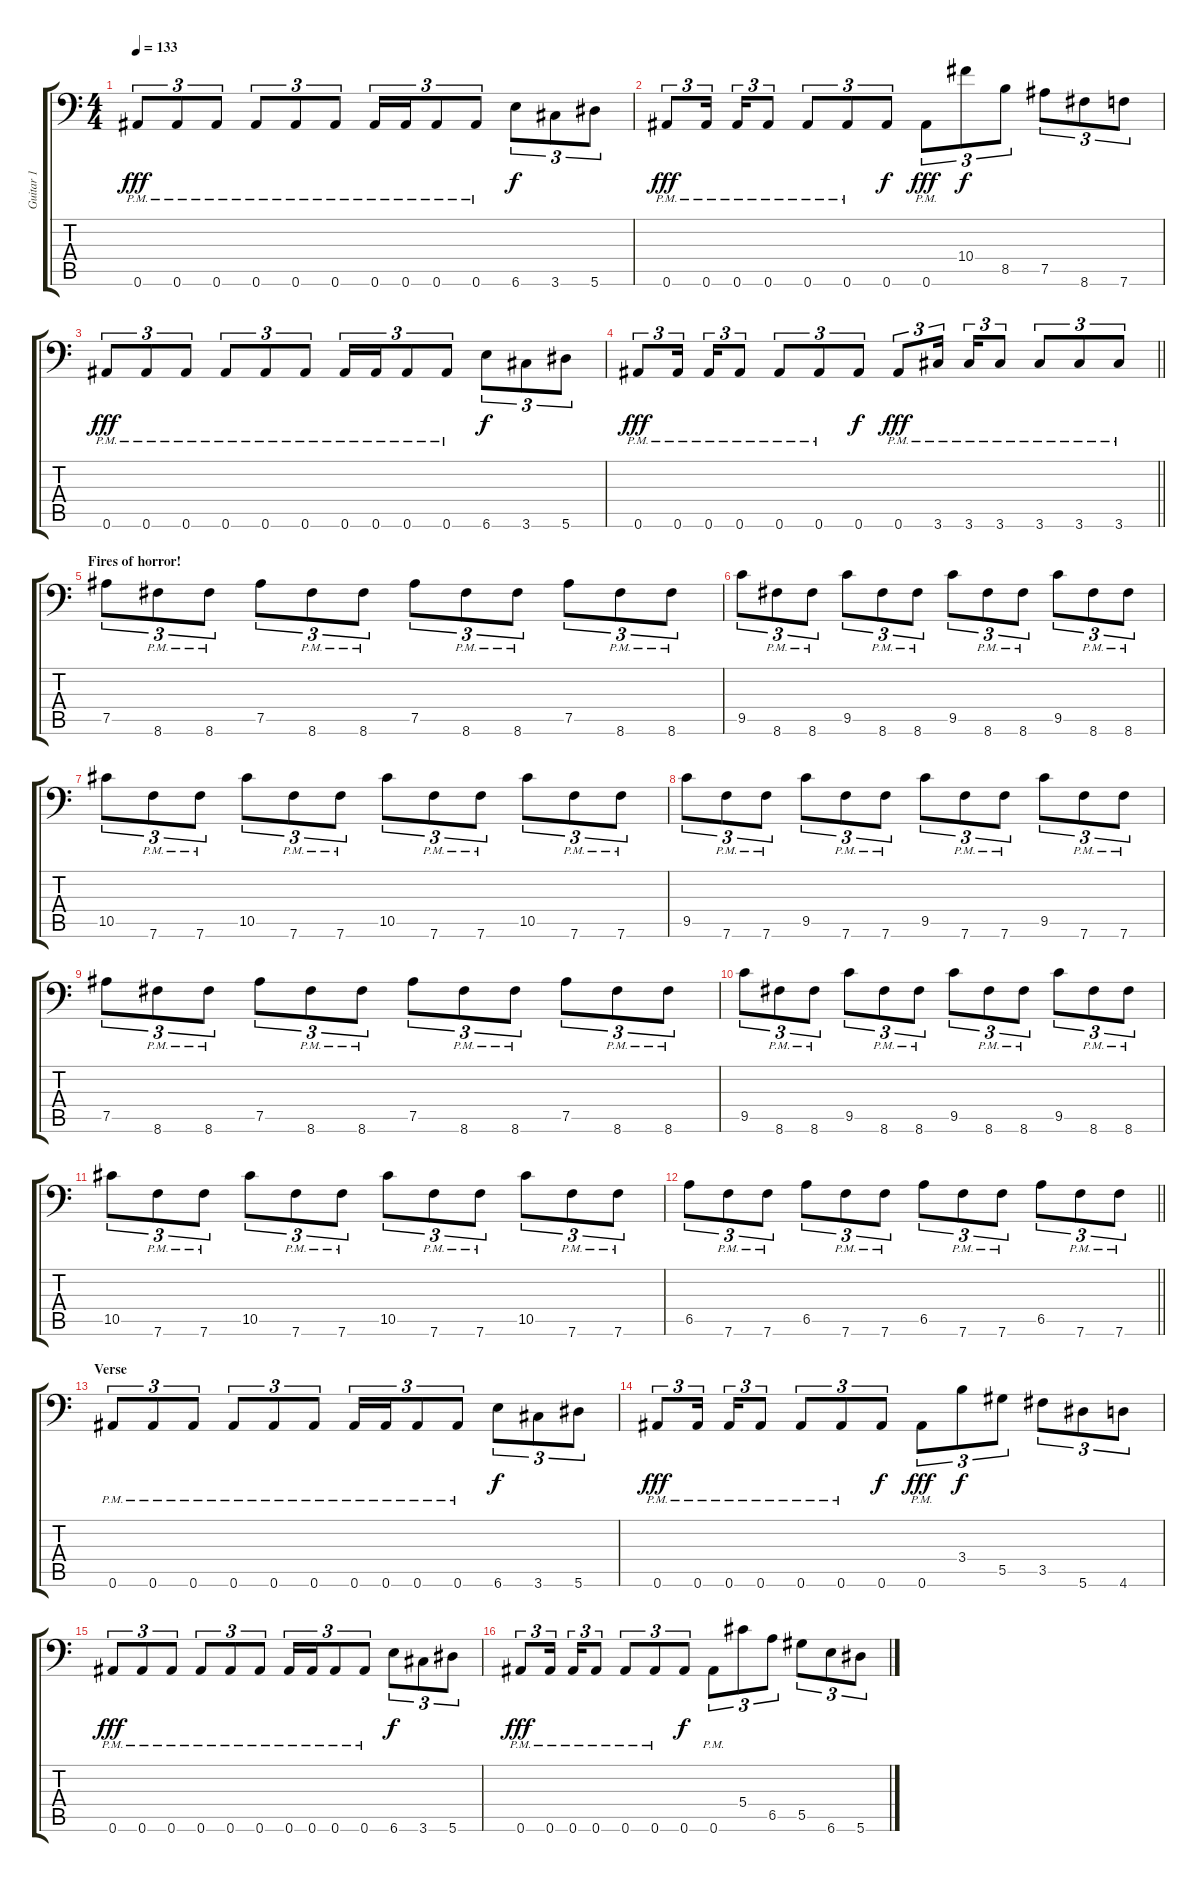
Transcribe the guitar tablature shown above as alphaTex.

\track ("Guitar 1" "Guitar 1") {instrument distortionguitar}
\staff {score tabs}
\tuning (Bb3 F3 Db3 Ab2 Eb2 Bb1) {hide}
\ts (4 4)
\tempo 133
\clef f4
\ks c
0.6{pm}.8{tu (3 2) dy fff} 0.6{pm}.8{tu (3 2)} 0.6{pm}.8{tu (3 2)} 0.6{pm}.8{tu (3 2)} 0.6{pm}.8{tu (3 2)} 0.6{pm}.8{tu (3 2)} 0.6{pm}.16{tu (3 2)} 0.6{pm}.16{tu (3 2)} 0.6{pm}.8{tu (3 2)} 0.6{pm}.8{tu (3 2)} 6.6.8{tu (3 2) dy f} 3.6.8{tu (3 2)} 5.6.8{tu (3 2)} |
0.6{pm}.8{tu (3 2) dy fff} 0.6{pm}.16{tu (3 2) beam splitsecondary} 0.6{pm}.16{tu (3 2)} 0.6{pm}.8{tu (3 2)} 0.6{pm}.8{tu (3 2)} 0.6{pm}.8{tu (3 2)} 0.6.8{tu (3 2) dy f} 0.6{pm}.8{tu (3 2) dy fff} 10.4.8{tu (3 2) dy f} 8.5.8{tu (3 2)} 7.5.8{tu (3 2)} 8.6.8{tu (3 2)} 7.6.8{tu (3 2)} |
0.6{pm}.8{tu (3 2) dy fff} 0.6{pm}.8{tu (3 2)} 0.6{pm}.8{tu (3 2)} 0.6{pm}.8{tu (3 2)} 0.6{pm}.8{tu (3 2)} 0.6{pm}.8{tu (3 2)} 0.6{pm}.16{tu (3 2)} 0.6{pm}.16{tu (3 2)} 0.6{pm}.8{tu (3 2)} 0.6{pm}.8{tu (3 2)} 6.6.8{tu (3 2) dy f} 3.6.8{tu (3 2)} 5.6.8{tu (3 2)} |
\barLineRight lightlight
0.6{pm}.8{tu (3 2) dy fff} 0.6{pm}.16{tu (3 2) beam splitsecondary} 0.6{pm}.16{tu (3 2)} 0.6{pm}.8{tu (3 2)} 0.6{pm}.8{tu (3 2)} 0.6{pm}.8{tu (3 2)} 0.6.8{tu (3 2) dy f} 0.6{pm}.8{tu (3 2) dy fff} 3.6{pm}.16{tu (3 2) beam splitsecondary} 3.6{pm}.16{tu (3 2)} 3.6{pm}.8{tu (3 2)} 3.6{pm}.8{tu (3 2)} 3.6{pm}.8{tu (3 2)} 3.6{pm}.8{tu (3 2)} |
\section ("" "Fires of horror!")
7.5.8{tu (3 2)} 8.6{pm}.8{tu (3 2)} 8.6{pm}.8{tu (3 2)} 7.5.8{tu (3 2)} 8.6{pm}.8{tu (3 2)} 8.6{pm}.8{tu (3 2)} 7.5.8{tu (3 2)} 8.6{pm}.8{tu (3 2)} 8.6{pm}.8{tu (3 2)} 7.5.8{tu (3 2)} 8.6{pm}.8{tu (3 2)} 8.6{pm}.8{tu (3 2)} |
9.5.8{tu (3 2)} 8.6{pm}.8{tu (3 2)} 8.6{pm}.8{tu (3 2)} 9.5.8{tu (3 2)} 8.6{pm}.8{tu (3 2)} 8.6{pm}.8{tu (3 2)} 9.5.8{tu (3 2)} 8.6{pm}.8{tu (3 2)} 8.6{pm}.8{tu (3 2)} 9.5.8{tu (3 2)} 8.6{pm}.8{tu (3 2)} 8.6{pm}.8{tu (3 2)} |
10.5.8{tu (3 2)} 7.6{pm}.8{tu (3 2)} 7.6{pm}.8{tu (3 2)} 10.5.8{tu (3 2)} 7.6{pm}.8{tu (3 2)} 7.6{pm}.8{tu (3 2)} 10.5.8{tu (3 2)} 7.6{pm}.8{tu (3 2)} 7.6{pm}.8{tu (3 2)} 10.5.8{tu (3 2)} 7.6{pm}.8{tu (3 2)} 7.6{pm}.8{tu (3 2)} |
9.5.8{tu (3 2)} 7.6{pm}.8{tu (3 2)} 7.6{pm}.8{tu (3 2)} 9.5.8{tu (3 2)} 7.6{pm}.8{tu (3 2)} 7.6{pm}.8{tu (3 2)} 9.5.8{tu (3 2)} 7.6{pm}.8{tu (3 2)} 7.6{pm}.8{tu (3 2)} 9.5.8{tu (3 2)} 7.6{pm}.8{tu (3 2)} 7.6{pm}.8{tu (3 2)} |
7.5.8{tu (3 2)} 8.6{pm}.8{tu (3 2)} 8.6{pm}.8{tu (3 2)} 7.5.8{tu (3 2)} 8.6{pm}.8{tu (3 2)} 8.6{pm}.8{tu (3 2)} 7.5.8{tu (3 2)} 8.6{pm}.8{tu (3 2)} 8.6{pm}.8{tu (3 2)} 7.5.8{tu (3 2)} 8.6{pm}.8{tu (3 2)} 8.6{pm}.8{tu (3 2)} |
9.5.8{tu (3 2)} 8.6{pm}.8{tu (3 2)} 8.6{pm}.8{tu (3 2)} 9.5.8{tu (3 2)} 8.6{pm}.8{tu (3 2)} 8.6{pm}.8{tu (3 2)} 9.5.8{tu (3 2)} 8.6{pm}.8{tu (3 2)} 8.6{pm}.8{tu (3 2)} 9.5.8{tu (3 2)} 8.6{pm}.8{tu (3 2)} 8.6{pm}.8{tu (3 2)} |
10.5.8{tu (3 2)} 7.6{pm}.8{tu (3 2)} 7.6{pm}.8{tu (3 2)} 10.5.8{tu (3 2)} 7.6{pm}.8{tu (3 2)} 7.6{pm}.8{tu (3 2)} 10.5.8{tu (3 2)} 7.6{pm}.8{tu (3 2)} 7.6{pm}.8{tu (3 2)} 10.5.8{tu (3 2)} 7.6{pm}.8{tu (3 2)} 7.6{pm}.8{tu (3 2)} |
\barLineRight lightlight
6.5.8{tu (3 2)} 7.6{pm}.8{tu (3 2)} 7.6{pm}.8{tu (3 2)} 6.5.8{tu (3 2)} 7.6{pm}.8{tu (3 2)} 7.6{pm}.8{tu (3 2)} 6.5.8{tu (3 2)} 7.6{pm}.8{tu (3 2)} 7.6{pm}.8{tu (3 2)} 6.5.8{tu (3 2)} 7.6{pm}.8{tu (3 2)} 7.6{pm}.8{tu (3 2)} |
\section ("" "Verse")
0.6{pm}.8{tu (3 2)} 0.6{pm}.8{tu (3 2)} 0.6{pm}.8{tu (3 2)} 0.6{pm}.8{tu (3 2)} 0.6{pm}.8{tu (3 2)} 0.6{pm}.8{tu (3 2)} 0.6{pm}.16{tu (3 2)} 0.6{pm}.16{tu (3 2)} 0.6{pm}.8{tu (3 2)} 0.6{pm}.8{tu (3 2)} 6.6.8{tu (3 2) dy f} 3.6.8{tu (3 2)} 5.6.8{tu (3 2)} |
0.6{pm}.8{tu (3 2) dy fff} 0.6{pm}.16{tu (3 2) beam splitsecondary} 0.6{pm}.16{tu (3 2)} 0.6{pm}.8{tu (3 2)} 0.6{pm}.8{tu (3 2)} 0.6{pm}.8{tu (3 2)} 0.6.8{tu (3 2) dy f} 0.6{pm}.8{tu (3 2) dy fff} 3.4.8{tu (3 2) dy f} 5.5.8{tu (3 2)} 3.5.8{tu (3 2)} 5.6.8{tu (3 2)} 4.6.8{tu (3 2)} |
0.6{pm}.8{tu (3 2) dy fff} 0.6{pm}.8{tu (3 2)} 0.6{pm}.8{tu (3 2)} 0.6{pm}.8{tu (3 2)} 0.6{pm}.8{tu (3 2)} 0.6{pm}.8{tu (3 2)} 0.6{pm}.16{tu (3 2)} 0.6{pm}.16{tu (3 2)} 0.6{pm}.8{tu (3 2)} 0.6{pm}.8{tu (3 2)} 6.6.8{tu (3 2) dy f} 3.6.8{tu (3 2)} 5.6.8{tu (3 2)} |
0.6{pm}.8{tu (3 2) dy fff} 0.6{pm}.16{tu (3 2) beam splitsecondary} 0.6{pm}.16{tu (3 2)} 0.6{pm}.8{tu (3 2)} 0.6{pm}.8{tu (3 2)} 0.6{pm}.8{tu (3 2)} 0.6.8{tu (3 2) dy f} 0.6{pm}.8{tu (3 2)} 5.4.8{tu (3 2)} 6.5.8{tu (3 2)} 5.5.8{tu (3 2)} 6.6.8{tu (3 2)} 5.6.8{tu (3 2)}
